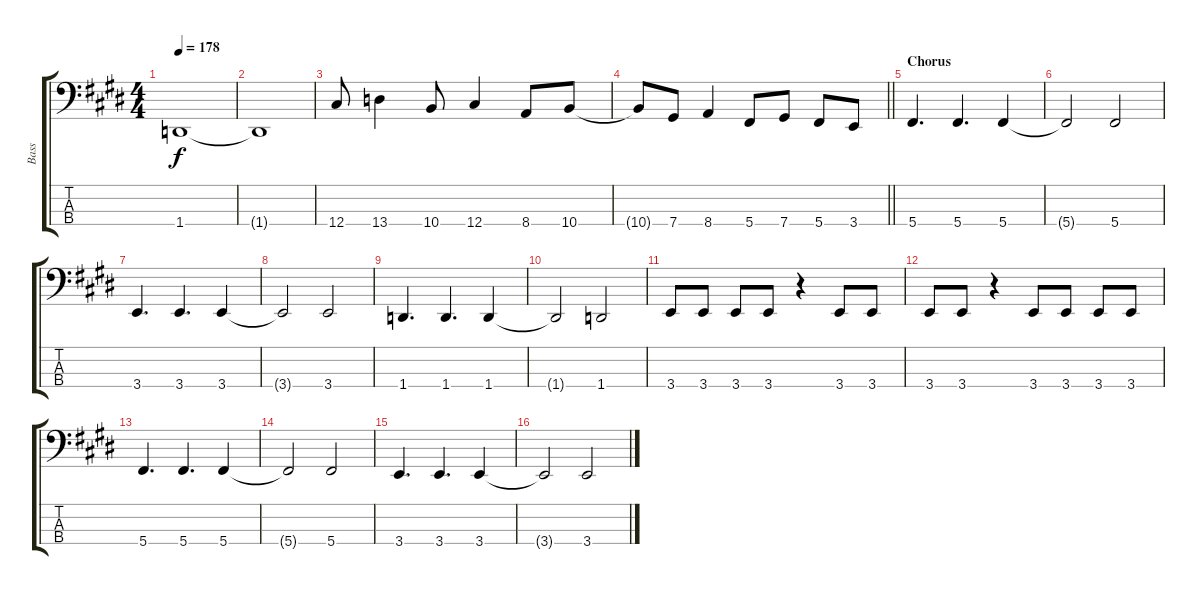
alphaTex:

\track ("Bass" "Bass") {instrument electricbasspick}
\staff {score tabs}
\tuning (Gb2 Db2 Ab1 Db1) {hide}
\ts (4 4)
\tempo 178
\clef f4
\ks e
1.4.1{dy f} |
1.4{t}.1 |
12.4.8 13.4.4 10.4.8 12.4.4 8.4.8 10.4.8 |
\barLineRight lightlight
10.4{t}.8 7.4.8 8.4.4 5.4.8 7.4.8 5.4.8 3.4.8 |
\section ("" "Chorus")
5.4.4{d} 5.4.4{d} 5.4.4 |
5.4{t}.2 5.4.2 |
3.4.4{d} 3.4.4{d} 3.4.4 |
3.4{t}.2 3.4.2 |
1.4.4{d} 1.4.4{d} 1.4.4 |
1.4{t}.2 1.4.2 |
3.4.8 3.4.8 3.4.8 3.4.8 r.4 3.4.8 3.4.8 |
3.4.8 3.4.8 r.4 3.4.8 3.4.8 3.4.8 3.4.8 |
5.4.4{d} 5.4.4{d} 5.4.4 |
5.4{t}.2 5.4.2 |
3.4.4{d} 3.4.4{d} 3.4.4 |
3.4{t}.2 3.4.2
